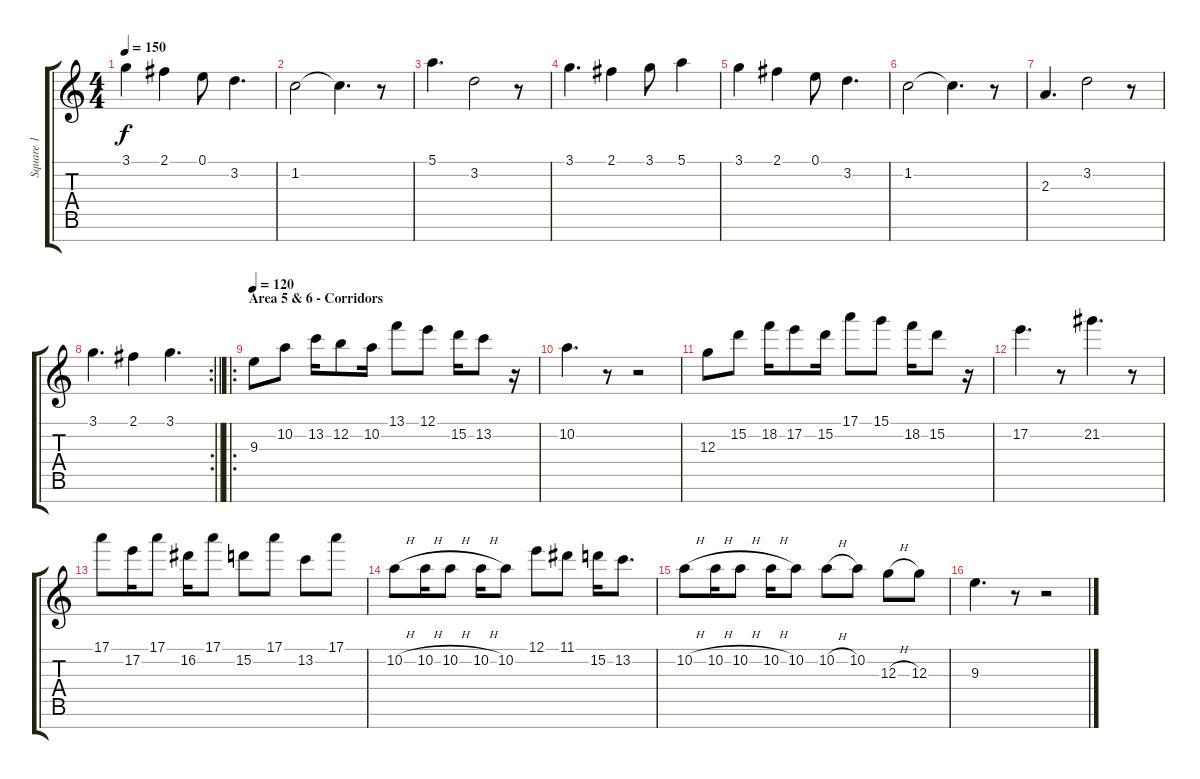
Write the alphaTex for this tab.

\track ("Square 1" "Square 1") {instrument overdrivenguitar}
\staff {score tabs}
\tuning (E4 B3 G3 D3 A2 E2 B1) {hide}
\ts (4 4)
\tempo 150
\clef g2
\ks c
3.1.4{dy f} 2.1.4 0.1.8 3.2.4{d} |
1.2.2 1.2{t}.4{d} r.8 |
5.1.4{d} 3.2.2 r.8 |
3.1.4{d} 2.1.4 3.1.8 5.1.4 |
3.1.4 2.1.4 0.1.8 3.2.4{d} |
1.2.2 1.2{t}.4{d} r.8 |
2.3.4{d} 3.2.2 r.8 |
\rc 2
\barLineRight lightlight
3.1.4{d} 2.1.4 3.1.4{d} |
\ro
\section ("" "Area 5 & 6 - Corridors")
\tempo 120
9.3.8{volume 13 instrument overdrivenguitar} 10.2.8 13.2.16 12.2.8 10.2.16 13.1.8 12.1.8 15.2.16 13.2.8 r.16 |
10.2.4{d} r.8 r.2 |
12.3.8 15.2.8 18.2.16 17.2.8 15.2.16 17.1.8 15.1.8 18.2.16 15.2.8 r.16 |
17.2.4{d} r.8 21.2.4{d} r.8 |
17.1.8 17.2.16 17.1.8 16.2.16 17.1.8 15.2.8 17.1.8 13.2.8 17.1.8 |
10.2{h}.8 10.2{h}.16 10.2{h}.8 10.2{h}.16 10.2.8 12.1.8 11.1.8 15.2.16 13.2.8{d} |
10.2{h}.8 10.2{h}.16 10.2{h}.8 10.2{h}.16 10.2.8 10.2{h}.8 10.2.8 12.3{h}.8 12.3.8 |
9.3.4{d} r.8 r.2
